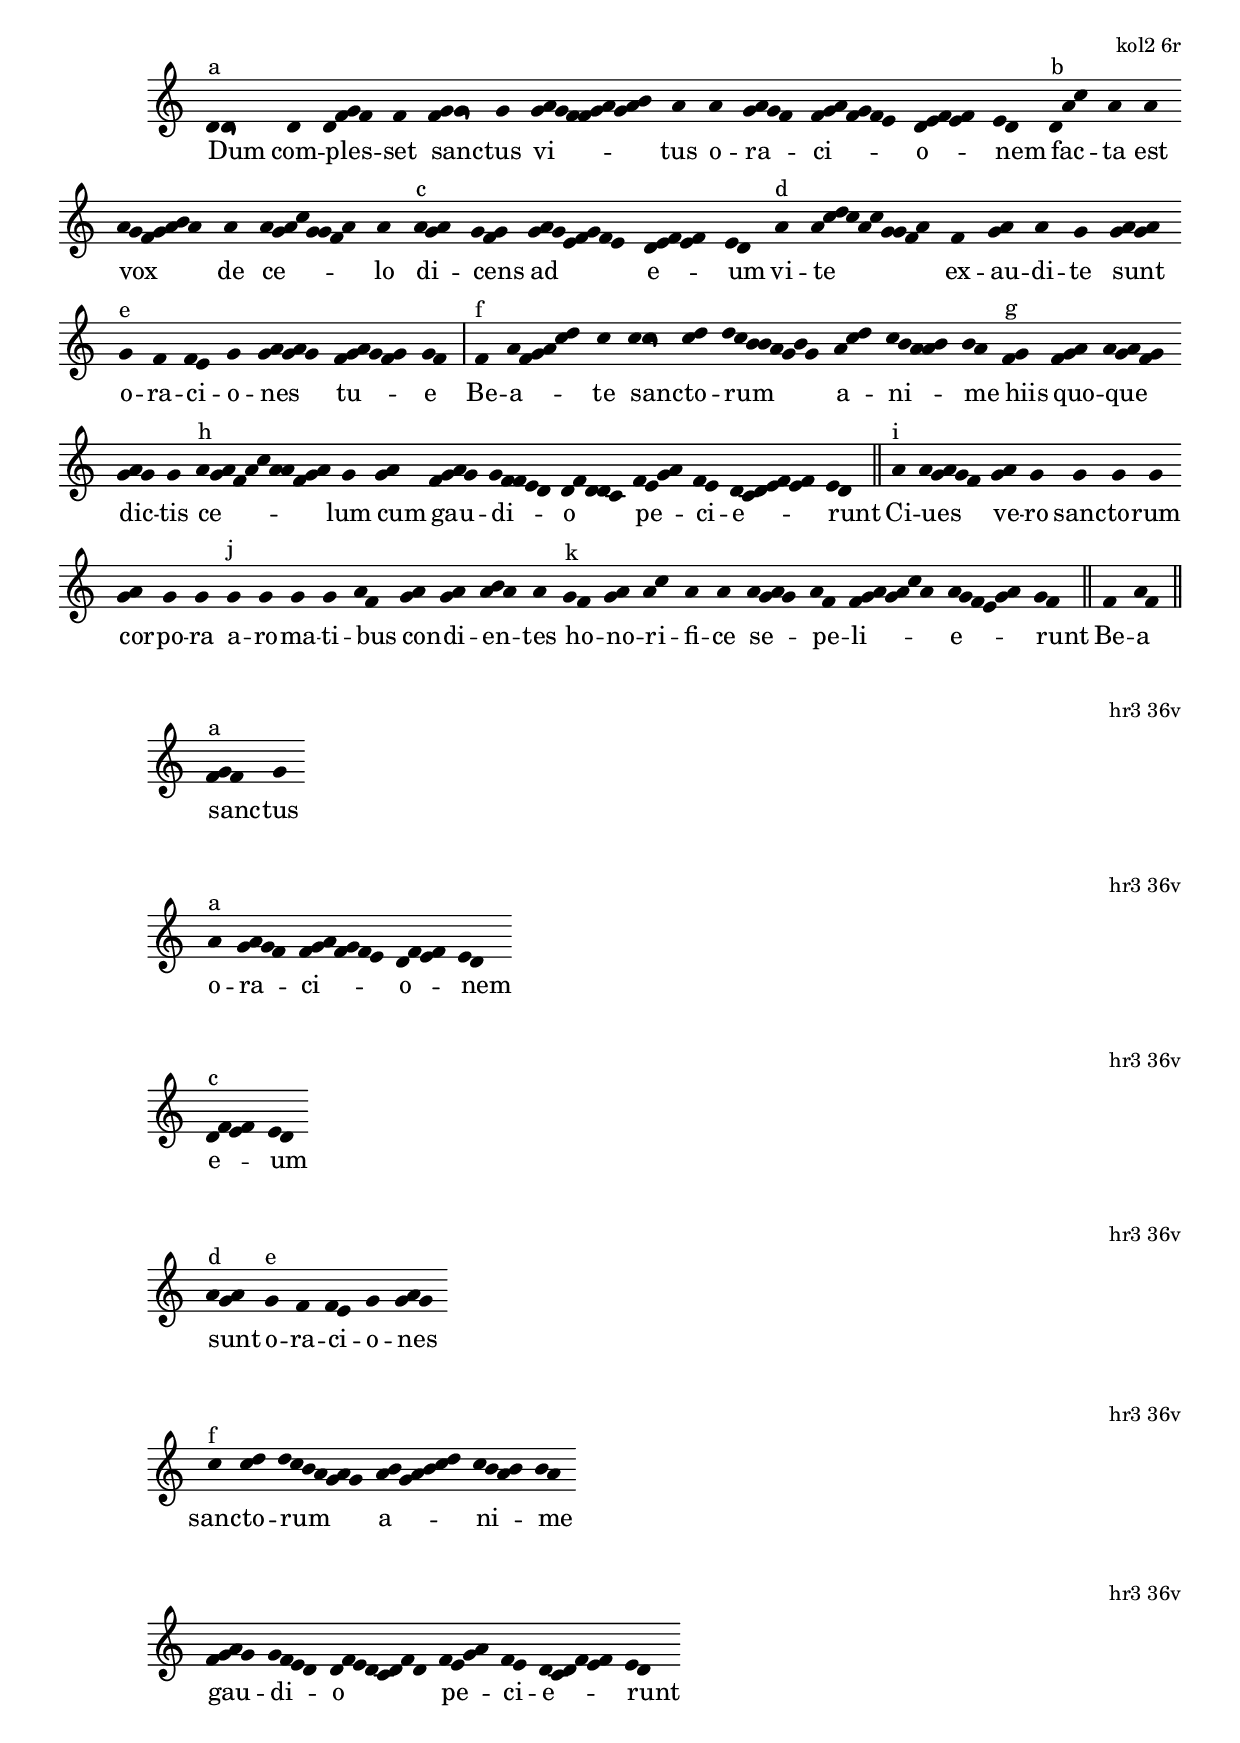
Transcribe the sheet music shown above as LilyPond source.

\version "2.19.32"

\include "../lib/synopsis.ily"

\score {
  \transpose c c' {
    \plainchant
    \melisma { d^"a" \strophicus d } \bar "" d \melisma { d f g f } f \bar "" \melisma { f g \strophicus g } g \bar "" \melisma { g a g f f g a g a b } a \bar "" a \melisma { g a g f } \melisma { f g a f g f e } \melisma { d e f e f } \melisma { e d } \bar ""
    \melisma { d^"b" a c' } a \bar "" a \bar "" \melisma { a g f g a b a } \bar "" a \bar "" \melisma { a g a c' g g f a } a \bar ""
    \melisma { a^"c" g a } \melisma { g f g } \bar "" \melisma { g a g e f g f e } \bar "" \melisma { d e f e f } \melisma { e d } \bar ""
    a^"d" \melisma { a c' d' c' a c' g g f a } \bar "" f \melisma { g a } a g \bar "" \melisma { g a g a } \bar ""
    g^"e" f \melisma { f e } \bar "" g \melisma { g a g a g } \bar "" \melisma { f g a g f g } \melisma { g f } \bar "|"

    f^"f" \melisma { a f g a c' d' } c' \bar "" \melisma { c' \strophicus c' } \melisma { c' d' } \melisma { d' c' b b a g b g } \bar "" \melisma { a c' d' } \melisma { c' b a a b } \melisma { b a } \bar ""
    \melisma { f^"g" g } \bar "" \melisma { f g a } \melisma { a g a f g } \bar "" \melisma { g a g } \bar "" g \bar ""
    \melisma { a^"h" g a f a c' a a f g a } g \bar "" \melisma { g a } \bar "" \melisma { f g a g } \melisma { g f f e d } \melisma { d f d d c } \bar "" \melisma { f e g a } \melisma { f e } \melisma { d c d e f e f } \melisma { e d } \bar "||"

    a^"i" \melisma { a g a g f } \bar "" \melisma { g a } g \bar "" g g g \bar "" \melisma { g a } g g \bar ""
    g^"j" g g g \melisma { a f } \bar "" \melisma { g a } \melisma { g a } \melisma { a b a } a \bar ""
    \melisma { g^"k" f } \melisma { g a } \melisma { a c' } a a \bar "" \melisma { a g a g } \melisma { a f } \melisma { f g a g a c' a } \melisma { a g f e g a } \melisma { g f } \bar "||"

    f \melisma { a f } \bar "||"
  }
  \addlyrics {
    Dum com -- ples -- set sanc -- tus vi -- tus o -- ra -- ci -- o -- nem
    fac -- ta est vox de ce -- lo
    di -- cens ad e -- um
    vi -- te ex -- au -- di -- te sunt
    o -- ra -- ci -- o -- nes tu -- e

    Be -- a -- te sanc -- to -- rum a -- ni -- me
    hiis quo -- que dic -- tis
    ce -- lum cum gau -- di -- o pe -- ci -- e -- runt

    Ci -- ues ve -- ro sanc -- to -- rum cor -- po -- ra
    a -- ro -- ma -- ti -- bus con -- di -- en -- tes
    ho -- no -- ri -- fi -- ce se -- pe -- li -- e -- runt

    Be -- a
  }
  \header {
    fontes = "kol2 6r"
  }
}

\score {
  \transpose c c' {
    \plainchant
    \melisma { f^"a" g f } g
  }
  \addlyrics {
    sanc -- tus
  }
  \header {
    fontes = "hr3 36v"
  }
}

\score {
  \transpose c c' {
    \plainchant
    a^"a" \melisma { g a g f } \melisma { f g a f g f e } \melisma { d f e f } \melisma { e d }
  }
  \addlyrics {
    o -- ra -- ci -- o -- nem
  }
  \header {
    fontes = "hr3 36v"
  }
}

\score {
  \transpose c c' {
    \plainchant
    \melisma { d^"c" f e f } \melisma { e d }
  }
  \addlyrics {
    e -- um
  }
  \header {
    fontes = "hr3 36v"
  }
}

\score {
  \transpose c c' {
    \plainchant
    \melisma { a^"d" g a }
    g^"e" f \melisma { f e } g \melisma { g a g }
  }
  \addlyrics {
    sunt
    o -- ra -- ci -- o -- nes
  }
  \header {
    fontes = "hr3 36v"
  }
}

\score {
  \transpose c c' {
    \plainchant
    c'^"f" \melisma { c' d' } \melisma { d' c' b a g a g } \melisma { a b g a b c' d' } \melisma { c' b a b } \melisma { b a }
  }
  \addlyrics {
    sanc -- to -- rum a -- ni -- me
  }
  \header {
    fontes = "hr3 36v"
  }
}

\score {
  \transpose c c' {
    \plainchant
    \melisma { f g a g } \melisma { g f e d } \melisma { d f e d c d f d } \melisma { f e g a } \melisma { f e } \melisma { d c d f e f } \melisma { e d }
  }
  \addlyrics {
    gau -- di -- o pe -- ci -- e -- runt
  }
  \header {
    fontes = "hr3 36v"
  }
}

\score {
  \transpose c c' {
    \plainchant

  }
  \addlyrics {

  }
  \header {
    fontes = "hr3 36v"
  }
}
